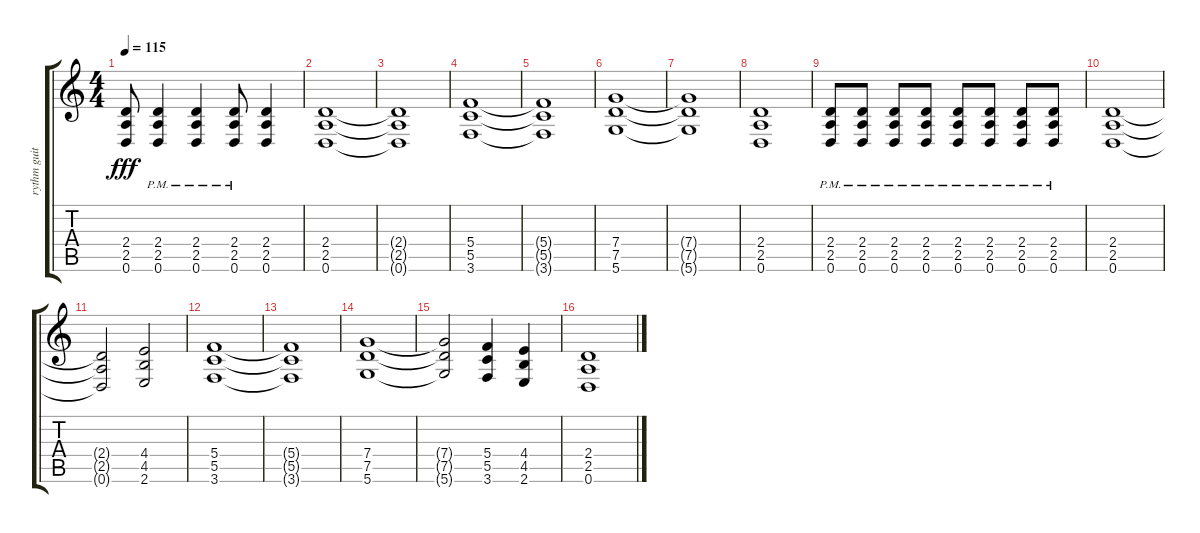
\track ("rythm guitar" "rythm guit") {instrument distortionguitar}
\staff {score tabs}
\tuning (D4 A3 F3 C3 G2 D2) {hide}
\ts (4 4)
\tempo 115
\clef g2
\ks c
(2.4 2.5 0.6).8{dy fff} (2.4{pm} 2.5{pm} 0.6{pm}).4 (2.4{pm} 2.5{pm} 0.6{pm}).4 (2.4{pm} 2.5{pm} 0.6{pm}).8 (2.4 2.5 0.6).4 |
(2.4 2.5 0.6).1 |
(2.4{t} 2.5{t} 0.6{t}).1 |
(5.4 5.5 3.6).1 |
(5.4{t} 5.5{t} 3.6{t}).1 |
(7.4 7.5 5.6).1 |
(7.4{t} 7.5{t} 5.6{t}).1 |
(2.4 2.5 0.6).1 |
(2.4{pm} 2.5{pm} 0.6{pm}).8 (2.4{pm} 2.5{pm} 0.6{pm}).8 (2.4{pm} 2.5{pm} 0.6{pm}).8 (2.4{pm} 2.5{pm} 0.6{pm}).8 (2.4{pm} 2.5{pm} 0.6{pm}).8 (2.4{pm} 2.5{pm} 0.6{pm}).8 (2.4{pm} 2.5{pm} 0.6{pm}).8 (2.4{pm} 2.5{pm} 0.6{pm}).8 |
(2.4 2.5 0.6).1 |
(2.4{t} 2.5{t} 0.6{t}).2 (4.4 4.5 2.6).2 |
(5.4 5.5 3.6).1 |
(5.4{t} 5.5{t} 3.6{t}).1 |
(7.4 7.5 5.6).1 |
(7.4{t} 7.5{t} 5.6{t}).2 (5.4 5.5 3.6).4 (4.4 4.5 2.6).4 |
(2.4 2.5 0.6).1
